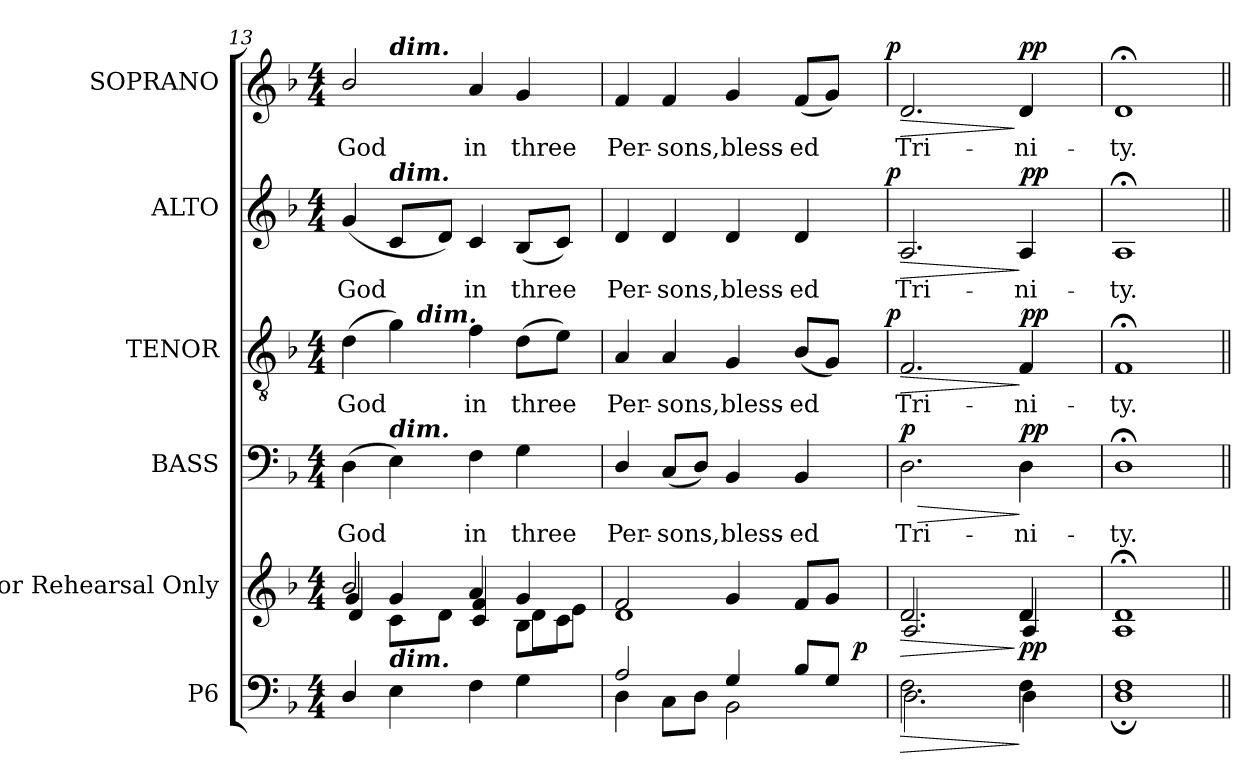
**kern	**dynam	**kern	**dynam	**kern	**text	**dynam	**kern	**text	**dynam	**kern	**text	**dynam	**kern	**text	**dynam
*part6	*part6	*part5	*part5	*part4	*part4	*part4	*part3	*part3	*part3	*part2	*part2	*part2	*part1	*part1	*part1
*staff6	*staff6	*staff5	*staff5	*staff4	*staff4	*staff4	*staff3	*staff3	*staff3	*staff2	*staff2	*staff2	*staff1	*staff1	*staff1
*I"P6	*	*I"For Rehearsal Only	*	*I"BASS	*	*	*I"TENOR	*	*	*I"ALTO	*	*	*I"SOPRANO	*	*
*	*	*	*	*I'B.	*	*	*I'T.	*	*	*I'A.	*	*	*I'S.	*	*
!!LO:LB:g=z
*clefF4	*	*clefG2	*	*clefF4	*	*	*clefGv2	*	*	*clefG2	*	*	*clefG2	*	*
*	*	*	*	*	*	*	*ITrd7c12	*	*	*	*	*	*	*	*
*k[b-]	*	*k[b-]	*	*k[b-]	*	*	*k[b-]	*	*	*k[b-]	*	*	*k[b-]	*	*
*F:	*	*F:	*	*F:	*	*	*F:	*	*	*F:	*	*	*F:	*	*
*M4/4	*	*M4/4	*	*M4/4	*	*	*M4/4	*	*	*M4/4	*	*	*M4/4	*	*
=13	=13	=13	=13	=13	=13	=13	=13	=13	=13	=13	=13	=13	=13	=13	=13
*^	*	*^	*	*	*	*	*	*	*	*	*	*	*	*	*
*	*	*	*	*^	*	*	*	*	*	*	*	*	*	*	*	*	*
!	!	!	!	!	!	!	!	!LO:LY:b:color=#000000	!	!	!	!	!	!	!	!	!	!
!	!	!	!	!	!	!	!	!	!	!	!LO:LY:b:color=#000000	!	!	!	!	!	!	!
!	!	!	!	!	!	!	!	!	!	!	!	!	!	!LO:LY:b:color=#000000	!	!	!	!
!	!	!	!	!	!	!	!	!	!	!	!	!	!	!	!	!	!LO:LY:b:color=#000000	!
*	*	*	*	*	*	*	*	*	*	*^	*	*	*	*	*	*^	*	*
1ryy	4Di/	.	2b-i/	4gi/	4di/	.	(4Di\	God	.	(4Di\	4ryy	God	.	(4gi/	God	.	2b-i/	4ryy	God	.
!	!	!	!	!	!	!	!	!	!	!	!	!	!	!	!	!	!	!LO:TX:a:Bi:t=dim.	!	!
!	!	!	!	!	!	!	!	!	!	!	!	!	!	!LO:TX:a:Bi:t=dim.	!	!	!	!	!	!
!	!	!	!	!	!	!	!LO:TX:a:Bi:t=dim.	!	!	!	!	!	!	!	!	!	!	!	!	!
!	!LO:TX:a:Bi:t=dim.	!	!	!	!	!	!	!	!	!	!	!	!	!	!	!	!	!	!	!
.	4Ei\	.	.	8ci\L	4gi/	.	4Ei\)	.	.	4Gi\)	32ryy	.	.	8ci/L	.	.	.	2.ryy	.	.
.	.	.	.	.	.	.	.	.	.	.	64ryy	.	.	.	.	.	.	.	.	.
.	.	.	.	.	.	.	.	.	.	.	256..ryy	.	.	.	.	.	.	.	.	.
!	!	!	!	!	!	!	!	!	!	!	!LO:TX:a:Bi:t=dim.	!	!	!	!	!	!	!	!	!
.	.	.	.	.	.	.	.	.	.	.	2ryy	.	.	.	.	.	.	.	.	.
.	.	.	.	8di\J	.	.	.	.	.	.	.	.	.	8di/J)	.	.	.	.	.	.
!	!	!	!	!	!	!	!	!LO:LY:b:color=#000000	!	!	!	!	!	!	!	!	!	!	!	!
!	!	!	!	!	!	!	!	!	!	!	!	!LO:LY:b:color=#000000	!	!	!	!	!	!	!	!
!	!	!	!	!	!	!	!	!	!	!	!	!	!	!	!LO:LY:b:color=#000000	!	!	!	!	!
!	!	!	!	!	!	!	!	!	!	!	!	!	!	!	!	!	!	!	!LO:LY:b:color=#000000	!
.	4Fi\	.	4ai/	4ci/	4fi/	.	4Fi\	in	.	4Fi\	.	in	.	4ci/	in	.	4ai/	.	in	.
!	!	!	!	!	!	!	!	!LO:LY:b:color=#000000	!	!	!	!	!	!	!	!	!	!	!	!
!	!	!	!	!	!	!	!	!	!	!	!	!LO:LY:b:color=#000000	!	!	!	!	!	!	!	!
!	!	!	!	!	!	!	!	!	!	!	!	!	!	!	!LO:LY:b:color=#000000	!	!	!	!	!
!	!	!	!	!	!	!	!	!	!	!	!	!	!	!	!	!	!	!	!LO:LY:b:color=#000000	!
.	4Gi\	.	4gi/	8B-i\L	8di\L	.	4Gi\	three	.	(8Di\L	.	three	.	(8B-i/L	three	.	4gi/	.	three	.
.	.	.	.	.	.	.	.	.	.	.	8ryy	.	.	.	.	.	.	.	.	.
.	.	.	.	8ci\J	8ei\J	.	.	.	.	8Ei\J)	.	.	.	8ci/J)	.	.	.	.	.	.
.	.	.	.	.	.	.	.	.	.	.	16ryy	.	.	.	.	.	.	.	.	.
.	.	.	.	.	.	.	.	.	.	.	128ryy	.	.	.	.	.	.	.	.	.
.	.	.	.	.	.	.	.	.	.	.	1024ryy	.	.	.	.	.	.	.	.	.
=14	=14	=14	=14	=14	=14	=14	=14	=14	=14	=14	=14	=14	=14	=14	=14	=14	=14	=14	=14	=14
!	!	!	!	!	!	!	!	!LO:LY:b:color=#000000	!	!	!	!	!	!	!	!	!	!	!	!
!	!	!	!	!	!	!	!	!	!	!	!	!LO:LY:b:color=#000000	!	!	!	!	!	!	!	!
!	!	!	!	!	!	!	!	!	!	!	!	!	!	!	!LO:LY:b:color=#000000	!	!	!	!	!
!	!	!	!	!	!	!	!	!	!	!	!	!	!	!	!	!	!	!	!LO:LY:b:color=#000000	!
*	*	*	*	*	*	*	*	*	*	*	*	*	*	*^	*	*	*	*	*	*
2Ai/	4Di\	.	2fi/	1di	2ryy	.	4Di/	Per-	.	4AAi/	2ryy	Per-	.	4di/	2ryy	Per-	.	4fi/	2ryy	Per-	.
!	!	!	!	!	!	!	!	!LO:LY:b:color=#000000	!	!	!	!	!	!	!	!	!	!	!	!	!
!	!	!	!	!	!	!	!	!	!	!	!	!LO:LY:b:color=#000000	!	!	!	!	!	!	!	!	!
!	!	!	!	!	!	!	!	!	!	!	!	!	!	!	!	!LO:LY:b:color=#000000	!	!	!	!	!
!	!	!	!	!	!	!	!	!	!	!	!	!	!	!	!	!	!	!	!	!LO:LY:b:color=#000000	!
.	8Ci\L	.	.	.	.	.	(8Ci/L	-sons,	.	4AAi/	.	-sons,	.	4di/	.	-sons,	.	4fi/	.	-sons,	.
.	8Di\J	.	.	.	.	.	8Di/J)	.	.	.	.	.	.	.	.	.	.	.	.	.	.
!	!	!	!	!	!	!	!	!LO:LY:b:color=#000000	!	!	!	!	!	!	!	!	!	!	!	!	!
!	!	!	!	!	!	!	!	!	!	!	!	!LO:LY:b:color=#000000	!	!	!	!	!	!	!	!	!
!	!	!	!	!	!	!	!	!	!	!	!	!	!	!	!	!LO:LY:b:color=#000000	!	!	!	!	!
!	!	!	!	!	!	!	!	!	!	!	!	!	!	!	!	!	!	!	!	!LO:LY:b:color=#000000	!
4Gi/	2BB-i\	.	4gi/	.	4ryy	.	4BB-i/	bless-	.	4GGi/	4ryy	bless-	.	4di/	4ryy	bless-	.	4gi/	4ryy	bless-	.
!	!	!	!	!	!	!	!	!LO:LY:b:color=#000000	!	!	!	!	!	!	!	!	!	!	!	!	!
!	!	!	!	!	!	!	!	!	!	!	!	!LO:LY:b:color=#000000	!	!	!	!	!	!	!	!	!
!	!	!	!	!	!	!	!	!	!	!	!	!	!	!	!	!LO:LY:b:color=#000000	!	!	!	!	!
!	!	!	!	!	!	!	!	!	!	!	!	!	!	!	!	!	!	!	!	!LO:LY:b:color=#000000	!
8B-i/L	.	.	8fi/L	.	8ryy	.	4BB-i/	-ed	.	(8BB-i/L	8ryy	-ed	.	4di/	8ryy	-ed	.	(8fi/L	8ryy	-ed	.
8Gi/J	.	.	8gi/J	.	16ryy	.	.	.	.	8GGi/J)	16ryy	.	.	.	16ryy	.	.	8gi/J)	16ryy	.	.
.	.	.	.	.	128ryy	.	.	.	.	.	32ryy	.	.	.	32ryy	.	.	.	32ryy	.	.
.	.	.	.	.	1024ryy	.	.	.	.	.	.	.	.	.	.	.	.	.	.	.	.
.	.	.	.	.	32ryy	p	.	.	.	.	.	.	.	.	.	.	.	.	.	.	.
.	.	.	.	.	.	.	.	.	.	.	64ryy	.	.	.	64ryy	.	.	.	64ryy	.	.
.	.	.	.	.	64ryy	.	.	.	.	.	.	.	.	.	.	.	.	.	.	.	.
.	.	.	.	.	.	.	.	.	.	.	128...ryy	.	.	.	128...ryy	.	.	.	128...ryy	.	.
.	.	.	.	.	256..ryy	.	.	.	.	.	.	.	.	.	.	.	.	.	.	.	.
.	.	.	.	.	.	.	.	.	.	.	1024ryy	.	p	.	1024ryy	.	p	.	1024ryy	.	p
=15	=15	=15	=15	=15	=15	=15	=15	=15	=15	=15	=15	=15	=15	=15	=15	=15	=15	=15	=15	=15	=15
!	!	!LO:HP:b	!	!	!	!LO:HP:b	!	!	!	!	!	!	!	!	!	!	!	!	!	!	!
*	*	*	*	*v	*v	*	*	*	*	*	*	*	*	*	*	*	*	*v	*v	*	*
*	*	*	*	*^	*	*	*	*	*	*	*	*	*	*	*	*	*^	*	*
!	!	!	!	!	!	!	!	!LO:LY:b:color=#000000	!LO:HP:b	!	!	!	!	!	!	!	!	!	!	!	!
*	*	*	*	*v	*v	*	*	*	*	*	*	*	*	*	*	*	*	*v	*v	*	*
*	*	*	*	*^	*	*	*	*	*	*	*	*	*	*	*	*	*^	*	*
!	!	!	!	!	!	!	!	!	!	!	!	!LO:LY:b:color=#000000	!LO:HP:b	!	!	!	!	!	!	!	!
*	*	*	*	*v	*v	*	*	*	*	*	*	*	*	*	*	*	*	*v	*v	*	*
*	*	*	*	*^	*	*	*	*	*	*	*	*	*	*	*	*	*^	*	*
!	!	!	!	!	!	!	!	!	!	!	!	!	!	!	!	!LO:LY:b:color=#000000	!LO:HP:b	!	!	!	!
*	*	*	*	*v	*v	*	*	*	*	*	*	*	*	*	*	*	*	*v	*v	*	*
*	*	*	*	*^	*	*	*	*	*	*	*	*	*	*	*	*	*^	*	*
!	!	!	!	!	!	!	!	!	!	!	!	!	!	!	!	!	!	!	!	!LO:LY:b:color=#000000	!LO:HP:b
*	*	*	*	*v	*v	*	*^	*	*	*	*	*	*	*	*	*	*	*v	*v	*	*
2.Fi\	2.Di\	>	2.di/	2.Ai/	>	2.Di\	2ryy	Tri-	> p	2.FFi/	2ryy	Tri-	>	2.Ai/	2ryy	Tri-	>	2.di/	Tri-	>
.	.	.	.	.	.	.	4ryy	.	.	.	4ryy	.	.	.	4ryy	.	.	.	.	.
!	!	!	!	!	!	!	!	!LO:LY:b:color=#000000	!	!	!	!	!	!	!	!	!	!	!	!
!	!	!	!	!	!	!	!	!	!	!	!	!LO:LY:b:color=#000000	!	!	!	!	!	!	!	!
!	!	!	!	!	!	!	!	!	!	!	!	!	!	!	!	!LO:LY:b:color=#000000	!	!	!	!
!	!	!	!	!	!	!	!	!	!	!	!	!	!	!	!	!	!	!	!LO:LY:b:color=#000000	!
4Fi\	4Di\	]	4di/	4Ai/	] pp	4Di\	1024ryy	-ni-	]	4FFi/	1024ryy	-ni-	]	4Ai/	1024ryy	-ni-	]	4di/	-ni-	] pp
.	.	.	.	.	.	.	8ryy	.	pp	.	8ryy	.	pp	.	8ryy	.	pp	.	.	.
.	.	.	.	.	.	.	16ryy	.	.	.	16ryy	.	.	.	16ryy	.	.	.	.	.
.	.	.	.	.	.	.	32ryy	.	.	.	32ryy	.	.	.	32ryy	.	.	.	.	.
.	.	.	.	.	.	.	64ryy	.	.	.	64ryy	.	.	.	64ryy	.	.	.	.	.
.	.	.	.	.	.	.	128...ryy	.	.	.	128...ryy	.	.	.	128...ryy	.	.	.	.	.
*	*	*	*	*	*	*v	*v	*	*	*	*	*	*	*v	*v	*	*	*	*	*
*	*	*	*	*	*	*	*	*	*v	*v	*	*	*	*	*	*	*	*
=16	=16	=16	=16	=16	=16	=16	=16	=16	=16	=16	=16	=16	=16	=16	=16	=16	=16
*	*	*	*	*	*	*^	*	*	*^	*	*	*^	*	*	*	*	*
!	!	!	!	!	!	!	!	!LO:LY:b:color=#000000	!	!	!	!	!	!	!	!	!	!	!	!
*	*	*	*	*	*	*v	*v	*	*	*	*	*	*	*v	*v	*	*	*	*	*
*	*	*	*	*	*	*	*	*	*v	*v	*	*	*	*	*	*	*	*
*	*	*	*	*	*	*^	*	*	*^	*	*	*^	*	*	*	*	*
!	!	!	!	!	!	!	!	!	!	!	!	!LO:LY:b:color=#000000	!	!	!	!	!	!	!	!
*	*	*	*	*	*	*v	*v	*	*	*	*	*	*	*v	*v	*	*	*	*	*
*	*	*	*	*	*	*	*	*	*v	*v	*	*	*	*	*	*	*	*
*	*	*	*	*	*	*^	*	*	*^	*	*	*^	*	*	*	*	*
!	!	!	!	!	!	!	!	!	!	!	!	!	!	!	!	!LO:LY:b:color=#000000	!	!	!	!
*	*	*	*	*	*	*v	*v	*	*	*	*	*	*	*v	*v	*	*	*	*	*
*	*	*	*	*	*	*	*	*	*v	*v	*	*	*	*	*	*	*	*
*	*	*	*	*	*	*^	*	*	*^	*	*	*^	*	*	*	*	*
!	!	!	!	!	!	!	!	!	!	!	!	!	!	!	!	!	!	!	!LO:LY:b:color=#000000	!
*	*	*	*	*	*	*v	*v	*	*	*	*	*	*	*v	*v	*	*	*	*	*
*	*	*	*	*	*	*	*	*	*v	*v	*	*	*	*	*	*	*	*
1Fi	1D;i	.	1d;i	1Ai	.	1D;i	-ty.	.	1FF;i	-ty.	.	1A;i	-ty.	.	1d;i	-ty.	.
*v	*v	*	*	*	*	*	*	*	*	*	*	*	*	*	*	*	*
*	*	*v	*v	*	*	*	*	*	*	*	*	*	*	*	*	*
=||	=||	=||	=||	=||	=||	=||	=||	=||	=||	=||	=||	=||	=||	=||	=||
*-	*-	*-	*-	*-	*-	*-	*-	*-	*-	*-	*-	*-	*-	*-	*-
